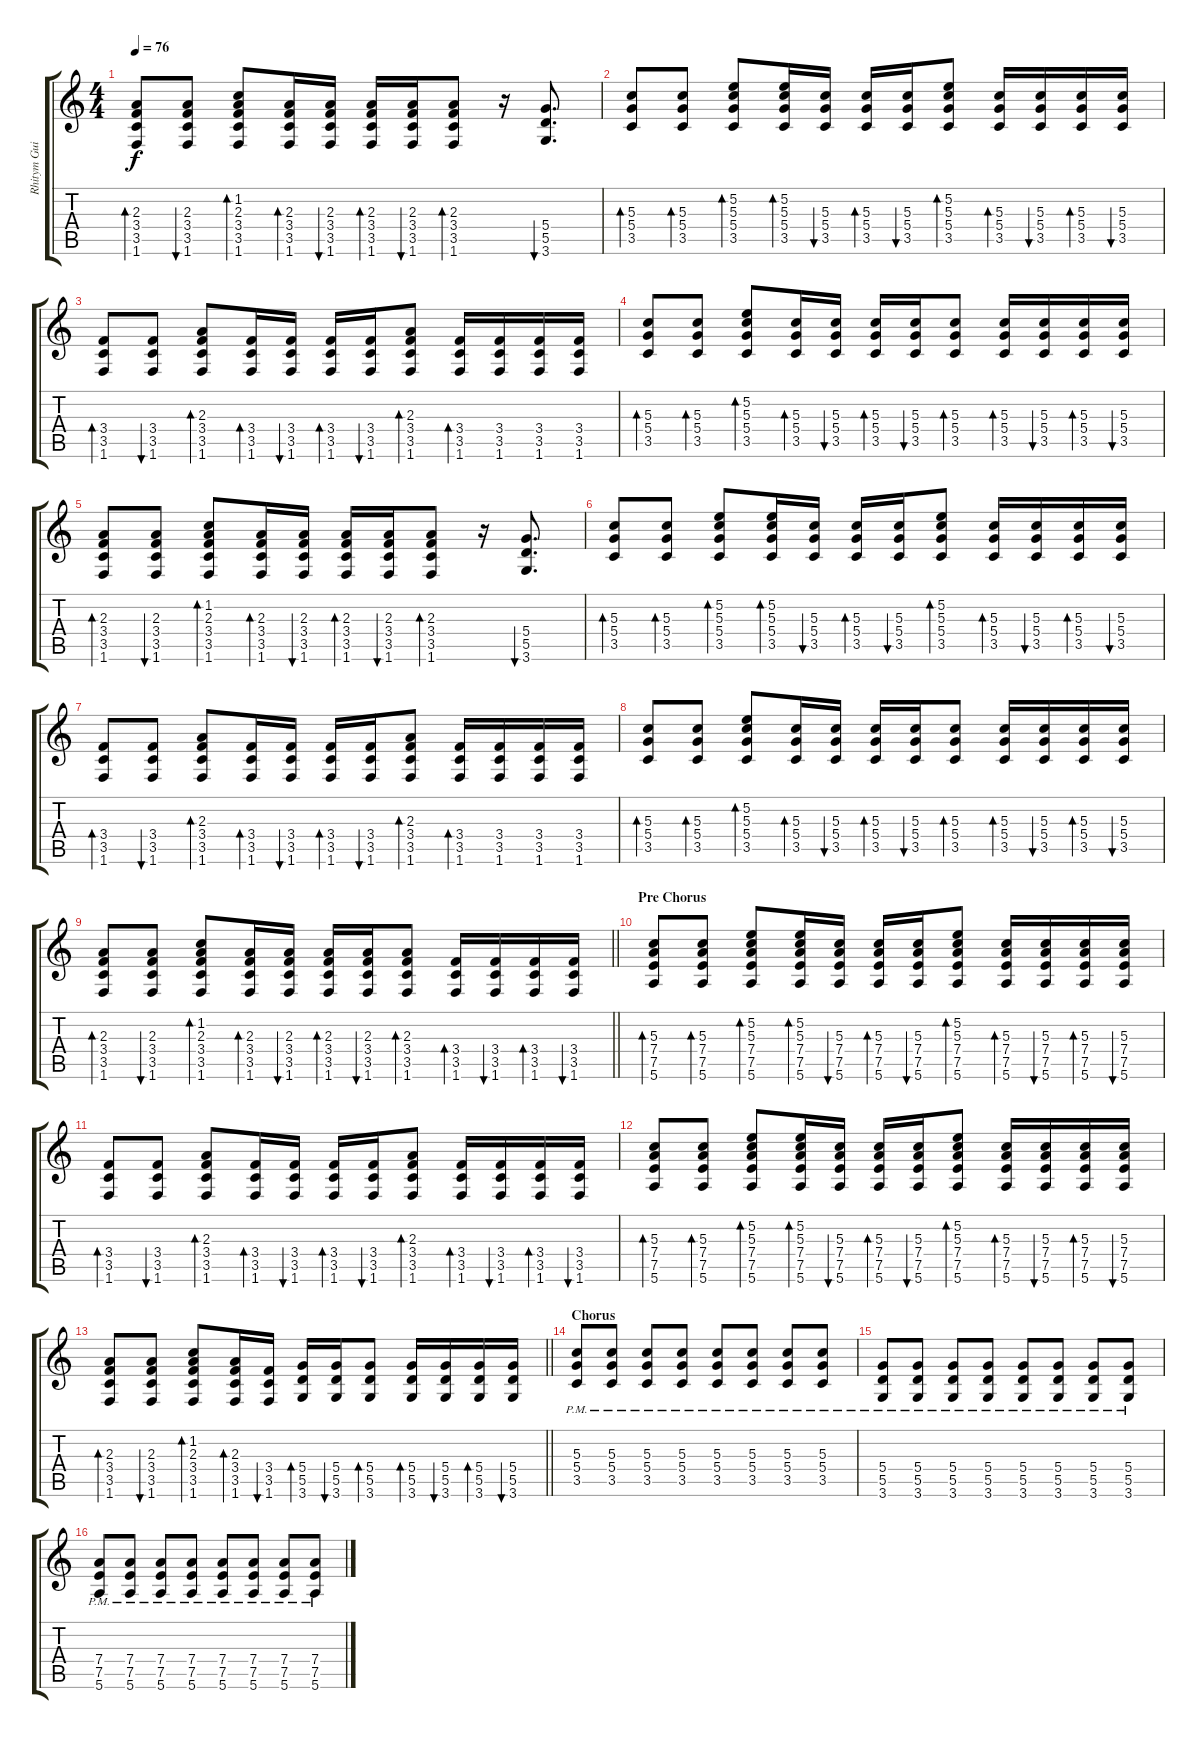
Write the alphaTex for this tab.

\track ("Rhitym Guitar" "Rhitym Gui") {instrument electricguitarclean}
\staff {score tabs}
\tuning (E4 B3 G3 D3 A2 E2) {hide}
\ts (4 4)
\tempo 76
\clef g2
\ks c
(2.3 3.4 3.5 1.6).8{bd 30 dy f} (2.3 3.4 3.5 1.6).8{bu 30} (1.2 2.3 3.4 3.5 1.6).8{bd 30} (2.3 3.4 3.5 1.6).16{bd 30} (2.3 3.4 3.5 1.6).16{bu 30} (2.3 3.4 3.5 1.6).16{bd 30} (2.3 3.4 3.5 1.6).16{bu 30} (2.3 3.4 3.5 1.6).8{bd 30} r.16 (5.4 5.5 3.6).8{d bu 30} |
(5.3 5.4 3.5).8{bd 30} (5.3 5.4 3.5).8{bd 30} (5.2 5.3 5.4 3.5).8{bd 60} (5.2 5.3 5.4 3.5).16{bd 30} (5.3 5.4 3.5).16{bu 30} (5.3 5.4 3.5).16{bd 30} (5.3 5.4 3.5).16{bu 30} (5.2 5.3 5.4 3.5).8{bd 60} (5.3 5.4 3.5).16{bd 30} (5.3 5.4 3.5).16{bu 30} (5.3 5.4 3.5).16{bd 30} (5.3 5.4 3.5).16{bu 30} |
(3.4 3.5 1.6).8{bd 30} (3.4 3.5 1.6).8{bu 30} (2.3 3.4 3.5 1.6).8{bd 30} (3.4 3.5 1.6).16{bd 30} (3.4 3.5 1.6).16{bu 30} (3.4 3.5 1.6).16{bd 30} (3.4 3.5 1.6).16{bu 30} (2.3 3.4 3.5 1.6).8{bd 30} (3.4 3.5 1.6).16{bd 30} (3.4 3.5 1.6).16 (3.4 3.5 1.6).16 (3.4 3.5 1.6).16 |
(5.3 5.4 3.5).8{bd 30} (5.3 5.4 3.5).8{bd 30} (5.2 5.3 5.4 3.5).8{bd 60} (5.3 5.4 3.5).16{bd 30} (5.3 5.4 3.5).16{bu 30} (5.3 5.4 3.5).16{bd 30} (5.3 5.4 3.5).16{bu 30} (5.3 5.4 3.5).8{bd 60} (5.3 5.4 3.5).16{bd 30} (5.3 5.4 3.5).16{bu 30} (5.3 5.4 3.5).16{bd 30} (5.3 5.4 3.5).16{bu 30} |
(2.3 3.4 3.5 1.6).8{bd 30} (2.3 3.4 3.5 1.6).8{bu 30} (1.2 2.3 3.4 3.5 1.6).8{bd 30} (2.3 3.4 3.5 1.6).16{bd 30} (2.3 3.4 3.5 1.6).16{bu 30} (2.3 3.4 3.5 1.6).16{bd 30} (2.3 3.4 3.5 1.6).16{bu 30} (2.3 3.4 3.5 1.6).8{bd 30} r.16 (5.4 5.5 3.6).8{d bu 30} |
(5.3 5.4 3.5).8{bd 30} (5.3 5.4 3.5).8{bd 30} (5.2 5.3 5.4 3.5).8{bd 60} (5.2 5.3 5.4 3.5).16{bd 30} (5.3 5.4 3.5).16{bu 30} (5.3 5.4 3.5).16{bd 30} (5.3 5.4 3.5).16{bu 30} (5.2 5.3 5.4 3.5).8{bd 60} (5.3 5.4 3.5).16{bd 30} (5.3 5.4 3.5).16{bu 30} (5.3 5.4 3.5).16{bd 30} (5.3 5.4 3.5).16{bu 30} |
(3.4 3.5 1.6).8{bd 30} (3.4 3.5 1.6).8{bu 30} (2.3 3.4 3.5 1.6).8{bd 30} (3.4 3.5 1.6).16{bd 30} (3.4 3.5 1.6).16{bu 30} (3.4 3.5 1.6).16{bd 30} (3.4 3.5 1.6).16{bu 30} (2.3 3.4 3.5 1.6).8{bd 30} (3.4 3.5 1.6).16{bd 30} (3.4 3.5 1.6).16 (3.4 3.5 1.6).16 (3.4 3.5 1.6).16 |
(5.3 5.4 3.5).8{bd 30} (5.3 5.4 3.5).8{bd 30} (5.2 5.3 5.4 3.5).8{bd 60} (5.3 5.4 3.5).16{bd 30} (5.3 5.4 3.5).16{bu 30} (5.3 5.4 3.5).16{bd 30} (5.3 5.4 3.5).16{bu 30} (5.3 5.4 3.5).8{bd 60} (5.3 5.4 3.5).16{bd 30} (5.3 5.4 3.5).16{bu 30} (5.3 5.4 3.5).16{bd 30} (5.3 5.4 3.5).16{bu 30} |
\barLineRight lightlight
(2.3 3.4 3.5 1.6).8{bd 30} (2.3 3.4 3.5 1.6).8{bu 30} (1.2 2.3 3.4 3.5 1.6).8{bd 30} (2.3 3.4 3.5 1.6).16{bd 30} (2.3 3.4 3.5 1.6).16{bu 30} (2.3 3.4 3.5 1.6).16{bd 30} (2.3 3.4 3.5 1.6).16{bu 30} (2.3 3.4 3.5 1.6).8{bd 30} (3.4 3.5 1.6).16{bd 30} (3.4 3.5 1.6).16{bu 30} (3.4 3.5 1.6).16{bd 30} (3.4 3.5 1.6).16{bu 30} |
\section ("" "Pre Chorus")
(5.3 7.4 7.5 5.6).8{bd 30} (5.3 7.4 7.5 5.6).8{bd 30} (5.2 5.3 7.4 7.5 5.6).8{bd 30} (5.2 5.3 7.4 7.5 5.6).16{bd 30} (5.3 7.4 7.5 5.6).16{bu 30} (5.3 7.4 7.5 5.6).16{bd 30} (5.3 7.4 7.5 5.6).16{bu 30} (5.2 5.3 7.4 7.5 5.6).8{bd 30} (5.3 7.4 7.5 5.6).16{bd 30} (5.3 7.4 7.5 5.6).16{bu 30} (5.3 7.4 7.5 5.6).16{bd 30} (5.3 7.4 7.5 5.6).16{bu 30} |
(3.4 3.5 1.6).8{bd 30} (3.4 3.5 1.6).8{bu 30} (2.3 3.4 3.5 1.6).8{bd 30} (3.4 3.5 1.6).16{bd 30} (3.4 3.5 1.6).16{bu 30} (3.4 3.5 1.6).16{bd 30} (3.4 3.5 1.6).16{bu 30} (2.3 3.4 3.5 1.6).8{bd 30} (3.4 3.5 1.6).16{bd 30} (3.4 3.5 1.6).16{bu 30} (3.4 3.5 1.6).16{bd 30} (3.4 3.5 1.6).16{bu 30} |
(5.3 7.4 7.5 5.6).8{bd 30} (5.3 7.4 7.5 5.6).8{bd 30} (5.2 5.3 7.4 7.5 5.6).8{bd 30} (5.2 5.3 7.4 7.5 5.6).16{bd 30} (5.3 7.4 7.5 5.6).16{bu 30} (5.3 7.4 7.5 5.6).16{bd 30} (5.3 7.4 7.5 5.6).16{bu 30} (5.2 5.3 7.4 7.5 5.6).8{bd 30} (5.3 7.4 7.5 5.6).16{bd 30} (5.3 7.4 7.5 5.6).16{bu 30} (5.3 7.4 7.5 5.6).16{bd 30} (5.3 7.4 7.5 5.6).16{bu 30} |
\barLineRight lightlight
(2.3 3.4 3.5 1.6).8{bd 30} (2.3 3.4 3.5 1.6).8{bu 30} (1.2 2.3 3.4 3.5 1.6).8{bd 30} (2.3 3.4 3.5 1.6).16{bd 30} (3.4 3.5 1.6).16{bu 30} (5.4 5.5 3.6).16{bd 30} (5.4 5.5 3.6).16{bu 30} (5.4 5.5 3.6).8{bd 30} (5.4 5.5 3.6).16{bd 30} (5.4 5.5 3.6).16{bu 30} (5.4 5.5 3.6).16{bd 30} (5.4 5.5 3.6).16{bu 30} |
\section ("" "Chorus")
(5.3{pm} 5.4{pm} 3.5{pm}).8 (5.3{pm} 5.4{pm} 3.5{pm}).8 (5.3{pm} 5.4{pm} 3.5{pm}).8 (5.3{pm} 5.4{pm} 3.5{pm}).8 (5.3{pm} 5.4{pm} 3.5{pm}).8 (5.3{pm} 5.4{pm} 3.5{pm}).8 (5.3{pm} 5.4{pm} 3.5{pm}).8 (5.3{pm} 5.4{pm} 3.5{pm}).8 |
(5.4{pm} 5.5{pm} 3.6{pm}).8 (5.4{pm} 5.5{pm} 3.6{pm}).8 (5.4{pm} 5.5{pm} 3.6{pm}).8 (5.4{pm} 5.5{pm} 3.6{pm}).8 (5.4{pm} 5.5{pm} 3.6{pm}).8 (5.4{pm} 5.5{pm} 3.6{pm}).8 (5.4{pm} 5.5{pm} 3.6{pm}).8 (5.4{pm} 5.5{pm} 3.6{pm}).8 |
(7.4{pm} 7.5{pm} 5.6{pm}).8 (7.4{pm} 7.5{pm} 5.6{pm}).8 (7.4{pm} 7.5{pm} 5.6{pm}).8 (7.4{pm} 7.5{pm} 5.6{pm}).8 (7.4{pm} 7.5{pm} 5.6{pm}).8 (7.4{pm} 7.5{pm} 5.6{pm}).8 (7.4{pm} 7.5{pm} 5.6{pm}).8 (7.4{pm} 7.5{pm} 5.6{pm}).8
